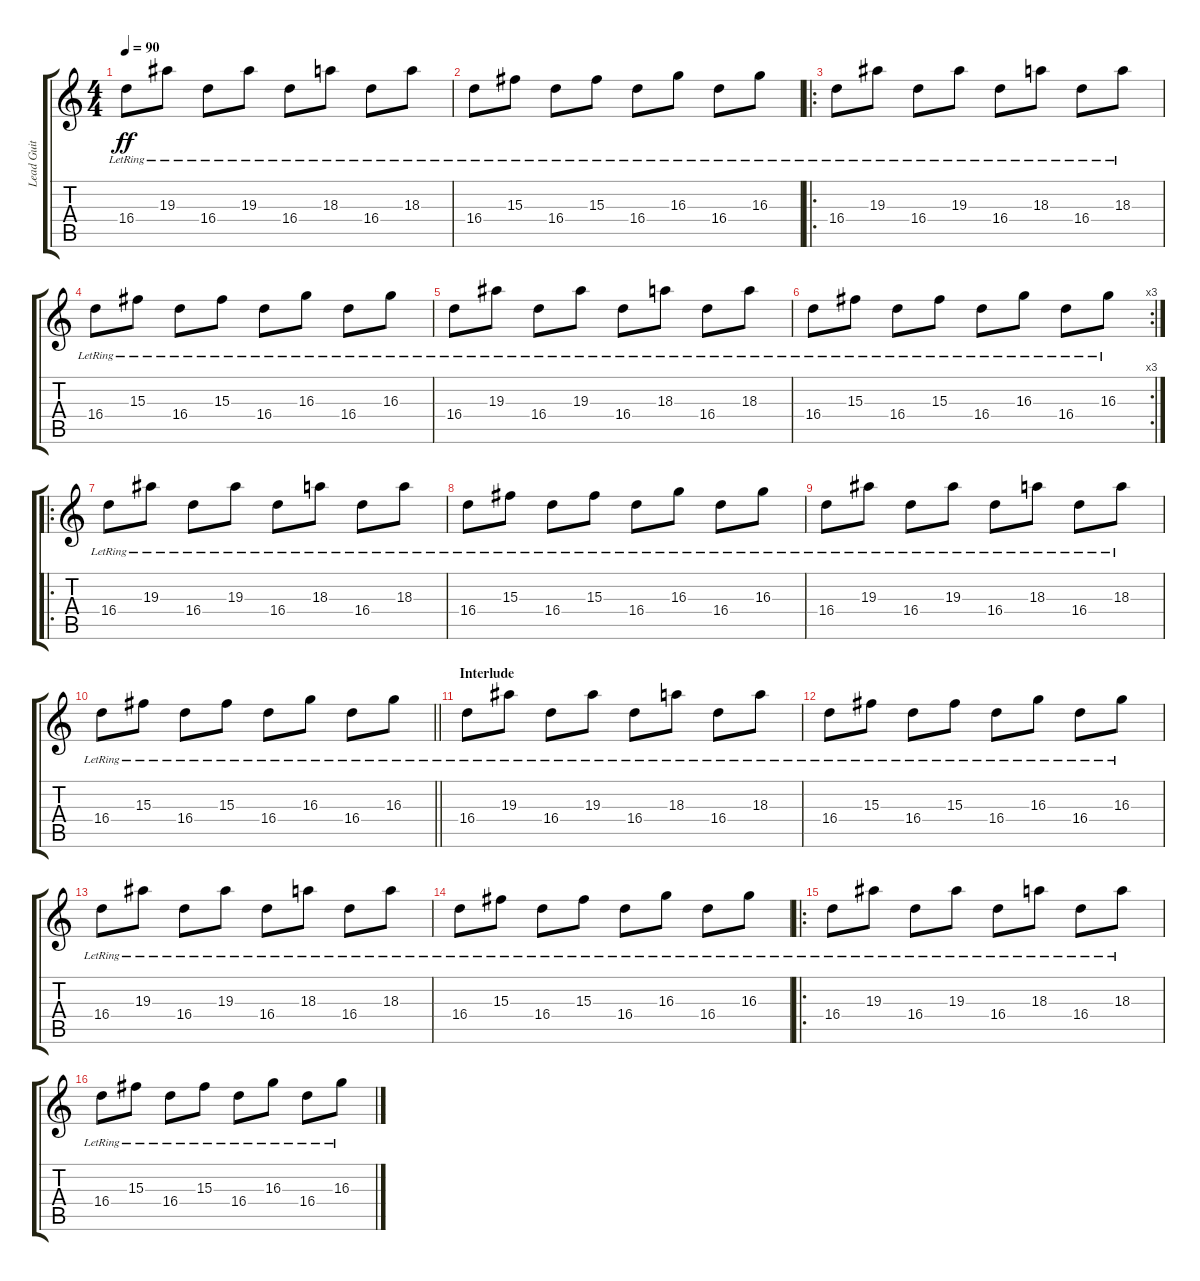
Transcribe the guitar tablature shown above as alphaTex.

\track ("Lead Guit" "Lead Guit") {instrument electricguitarclean}
\staff {score tabs}
\tuning (C4 G3 Eb3 Bb2 F2 C2) {hide}
\ts (4 4)
\tempo 90
\clef g2
\ks c
16.4{lr}.8{dy ff} 19.3{lr}.8 16.4{lr}.8 19.3{lr}.8 16.4{lr}.8 18.3{lr}.8 16.4{lr}.8 18.3{lr}.8 |
16.4{lr}.8 15.3{lr}.8 16.4{lr}.8 15.3{lr}.8 16.4{lr}.8 16.3{lr}.8 16.4{lr}.8 16.3{lr}.8 |
\ro
16.4{lr}.8 19.3{lr}.8 16.4{lr}.8 19.3{lr}.8 16.4{lr}.8 18.3{lr}.8 16.4{lr}.8 18.3{lr}.8 |
16.4{lr}.8 15.3{lr}.8 16.4{lr}.8 15.3{lr}.8 16.4{lr}.8 16.3{lr}.8 16.4{lr}.8 16.3{lr}.8 |
16.4{lr}.8 19.3{lr}.8 16.4{lr}.8 19.3{lr}.8 16.4{lr}.8 18.3{lr}.8 16.4{lr}.8 18.3{lr}.8 |
\rc 3
16.4{lr}.8 15.3{lr}.8 16.4{lr}.8 15.3{lr}.8 16.4{lr}.8 16.3{lr}.8 16.4{lr}.8 16.3{lr}.8 |
\ro
16.4{lr}.8 19.3{lr}.8 16.4{lr}.8 19.3{lr}.8 16.4{lr}.8 18.3{lr}.8 16.4{lr}.8 18.3{lr}.8 |
16.4{lr}.8 15.3{lr}.8 16.4{lr}.8 15.3{lr}.8 16.4{lr}.8 16.3{lr}.8 16.4{lr}.8 16.3{lr}.8 |
16.4{lr}.8 19.3{lr}.8 16.4{lr}.8 19.3{lr}.8 16.4{lr}.8 18.3{lr}.8 16.4{lr}.8 18.3{lr}.8 |
\barLineRight lightlight
16.4{lr}.8 15.3{lr}.8 16.4{lr}.8 15.3{lr}.8 16.4{lr}.8 16.3{lr}.8 16.4{lr}.8 16.3{lr}.8 |
\section ("" "Interlude")
16.4{lr}.8 19.3{lr}.8 16.4{lr}.8 19.3{lr}.8 16.4{lr}.8 18.3{lr}.8 16.4{lr}.8 18.3{lr}.8 |
16.4{lr}.8 15.3{lr}.8 16.4{lr}.8 15.3{lr}.8 16.4{lr}.8 16.3{lr}.8 16.4{lr}.8 16.3{lr}.8 |
16.4{lr}.8 19.3{lr}.8 16.4{lr}.8 19.3{lr}.8 16.4{lr}.8 18.3{lr}.8 16.4{lr}.8 18.3{lr}.8 |
16.4{lr}.8 15.3{lr}.8 16.4{lr}.8 15.3{lr}.8 16.4{lr}.8 16.3{lr}.8 16.4{lr}.8 16.3{lr}.8 |
\ro
16.4{lr}.8{balance 0} 19.3{lr}.8 16.4{lr}.8 19.3{lr}.8 16.4{lr}.8 18.3{lr}.8 16.4{lr}.8 18.3{lr}.8 |
16.4{lr}.8 15.3{lr}.8 16.4{lr}.8 15.3{lr}.8 16.4{lr}.8 16.3{lr}.8 16.4{lr}.8 16.3{lr}.8
